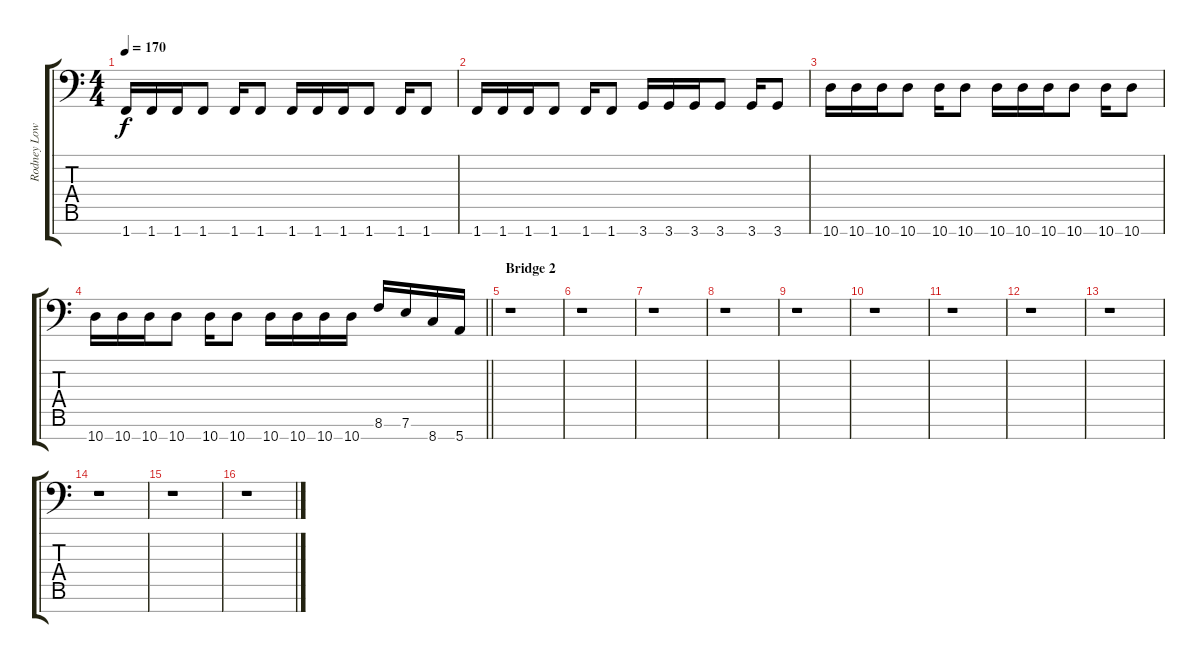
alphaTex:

\track ("Rodney Low" "Rodney Low") {instrument distortionguitar}
\staff {score tabs}
\tuning (B3 Gb3 D3 A2 D2 A1 E1) {hide}
\ts (4 4)
\tempo 170
\clef f4
\ks c
1.7.16{dy f} 1.7.16 1.7.16 1.7.8 1.7.16 1.7.8 1.7.16 1.7.16 1.7.16 1.7.8 1.7.16 1.7.8 |
1.7.16 1.7.16 1.7.16 1.7.8 1.7.16 1.7.8 3.7.16 3.7.16 3.7.16 3.7.8 3.7.16 3.7.8 |
10.7.16 10.7.16 10.7.16 10.7.8 10.7.16 10.7.8 10.7.16 10.7.16 10.7.16 10.7.8 10.7.16 10.7.8 |
\barLineRight lightlight
10.7.16 10.7.16 10.7.16 10.7.8 10.7.16 10.7.8 10.7.16 10.7.16 10.7.16 10.7.16 8.6.16 7.6.16 8.7.16 5.7.16 |
\section ("" "Bridge 2")
r.1 |
r.1 |
r.1 |
r.1 |
r.1 |
r.1 |
r.1 |
r.1 |
r.1 |
r.1 |
r.1 |
r.1
